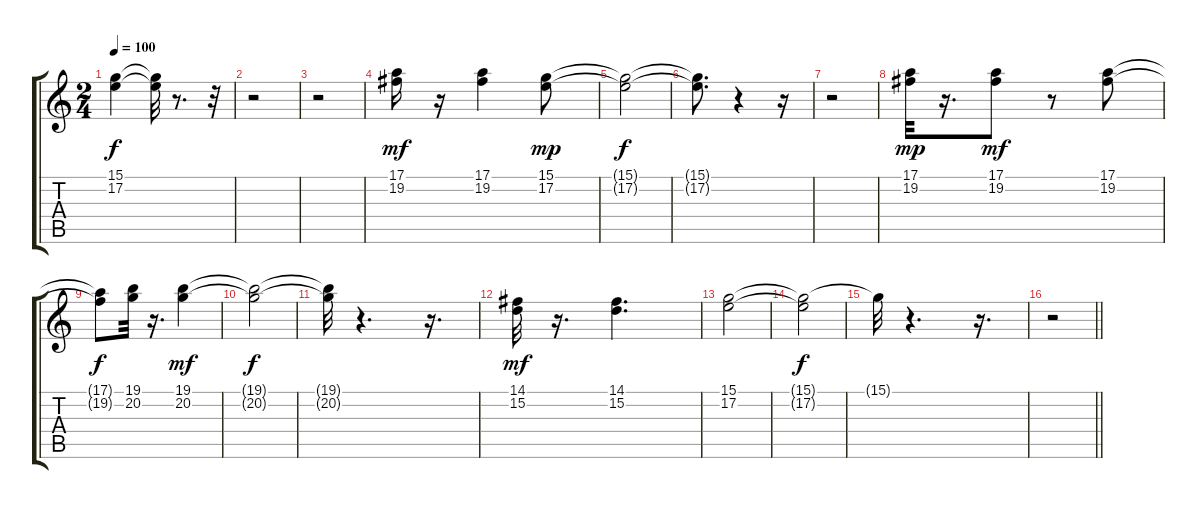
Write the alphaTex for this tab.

\track "" {instrument percussiveorgan}
\staff {score tabs}
\tuning (E4 B3 G3 D3 A2 E2) {hide}
\ts (2 4)
\tempo 100
\clef g2
\ks c
(15.1{t} 17.2{t}).4{dy f} (15.1{t} 17.2{t}).32 r.8{d} r.32 |
r.2 |
r.2 |
(17.1 19.2).16{dy mf} r.16 (17.1 19.2).4 (15.1 17.2).8{dy mp} |
(15.1{t} 17.2{t}).2{dy f} |
(15.1{t} 17.2{t}).8{d} r.4 r.16 |
r.2 |
(17.1 19.2).32{dy mp} r.16{d} (17.1 19.2).8{dy mf} r.8 (17.1 19.2).8 |
(17.1{t} 19.2{t}).8{dy f} (19.1 20.2).32 r.16{d} (19.1 20.2).4{dy mf} |
(19.1{t} 20.2{t}).2{dy f} |
(19.1{t} 20.2{t}).32 r.4{d} r.16{d} |
(14.1 15.2).32{dy mf} r.16{d} (14.1 15.2).4{d} |
(15.1 17.2).2 |
(15.1{t} 17.2{t}).2{dy f} |
15.1{t}.32 r.4{d} r.16{d} |
\barLineRight lightlight
r.2
